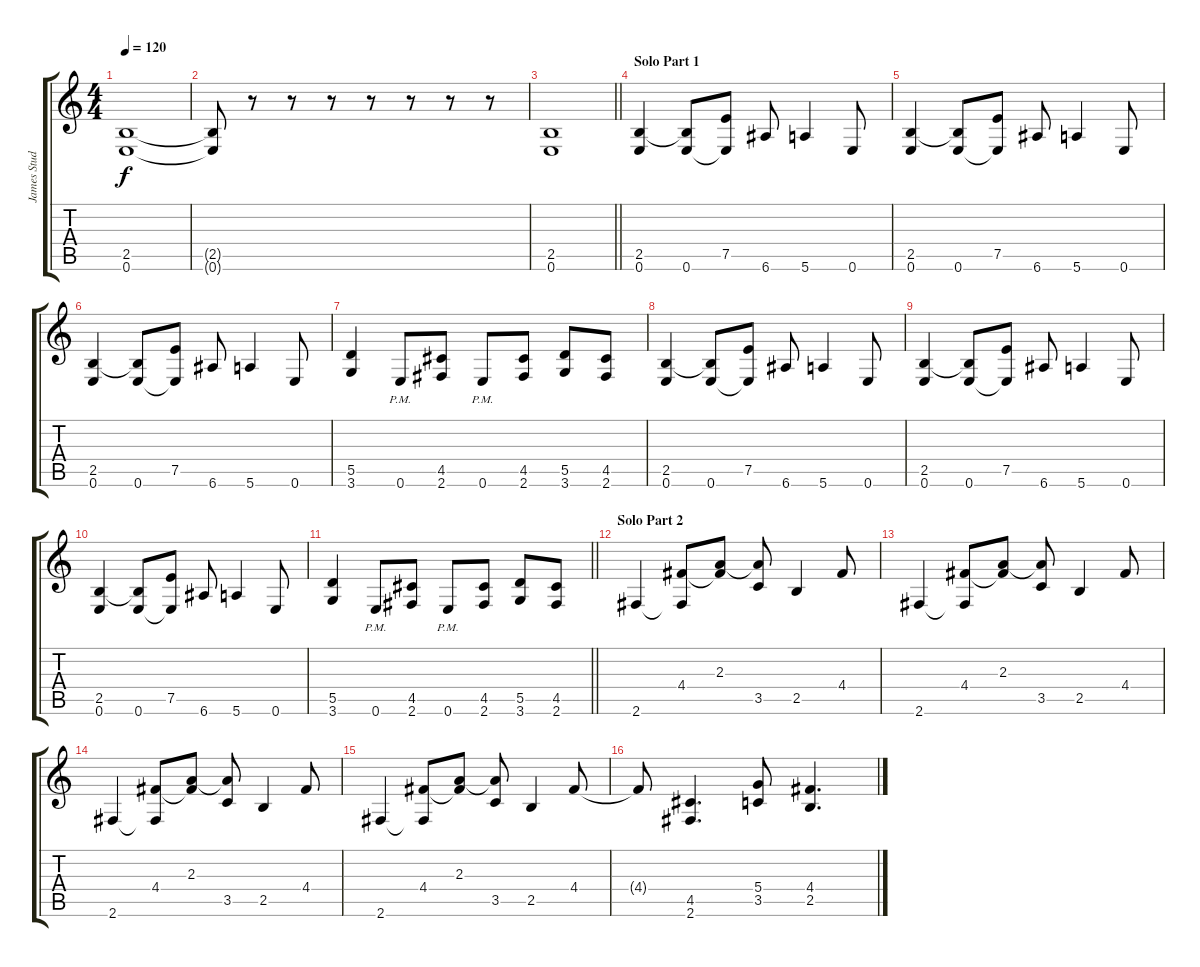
\track ("James Studio" "James Stud") {instrument distortionguitar}
\staff {score tabs}
\tuning (E4 B3 G3 D3 A2 E2) {hide}
\ts (4 4)
\tempo 120
\clef g2
\ks c
(2.5 0.6).1{dy f} |
(2.5{t} 0.6{t}).8 r.8 r.8 r.8 r.8 r.8 r.8 r.8 |
\barLineRight lightlight
(2.5 0.6).1 |
\section ("" "Solo Part 1")
(2.5 0.6).4 (2.5{t} 0.6).8 (7.5 0.6{t}).8 6.6.8 5.6.4 0.6.8 |
(2.5 0.6).4 (2.5{t} 0.6).8 (7.5 0.6{t}).8 6.6.8 5.6.4 0.6.8 |
(2.5 0.6).4 (2.5{t} 0.6).8 (7.5 0.6{t}).8 6.6.8 5.6.4 0.6.8 |
(5.5 3.6).4 0.6{pm}.8 (4.5 2.6).8 0.6{pm}.8 (4.5 2.6).8 (5.5 3.6).8 (4.5 2.6).8 |
(2.5 0.6).4 (2.5{t} 0.6).8 (7.5 0.6{t}).8 6.6.8 5.6.4 0.6.8 |
(2.5 0.6).4 (2.5{t} 0.6).8 (7.5 0.6{t}).8 6.6.8 5.6.4 0.6.8 |
(2.5 0.6).4 (2.5{t} 0.6).8 (7.5 0.6{t}).8 6.6.8 5.6.4 0.6.8 |
\barLineRight lightlight
(5.5 3.6).4 0.6{pm}.8 (4.5 2.6).8 0.6{pm}.8 (4.5 2.6).8 (5.5 3.6).8 (4.5 2.6).8 |
\section ("" "Solo Part 2")
2.6.4 (4.4 2.6{t}).8 (2.3 4.4{t}).8 (2.3{t} 3.5).8 2.5.4 4.4.8 |
2.6.4 (4.4 2.6{t}).8 (2.3 4.4{t}).8 (2.3{t} 3.5).8 2.5.4 4.4.8 |
2.6.4 (4.4 2.6{t}).8 (2.3 4.4{t}).8 (2.3{t} 3.5).8 2.5.4 4.4.8 |
2.6.4 (4.4 2.6{t}).8 (2.3 4.4{t}).8 (2.3{t} 3.5).8 2.5.4 4.4.8 |
4.4{t}.8 (4.5 2.6).4{d} (5.4 3.5).8 (4.4 2.5).4{d}
